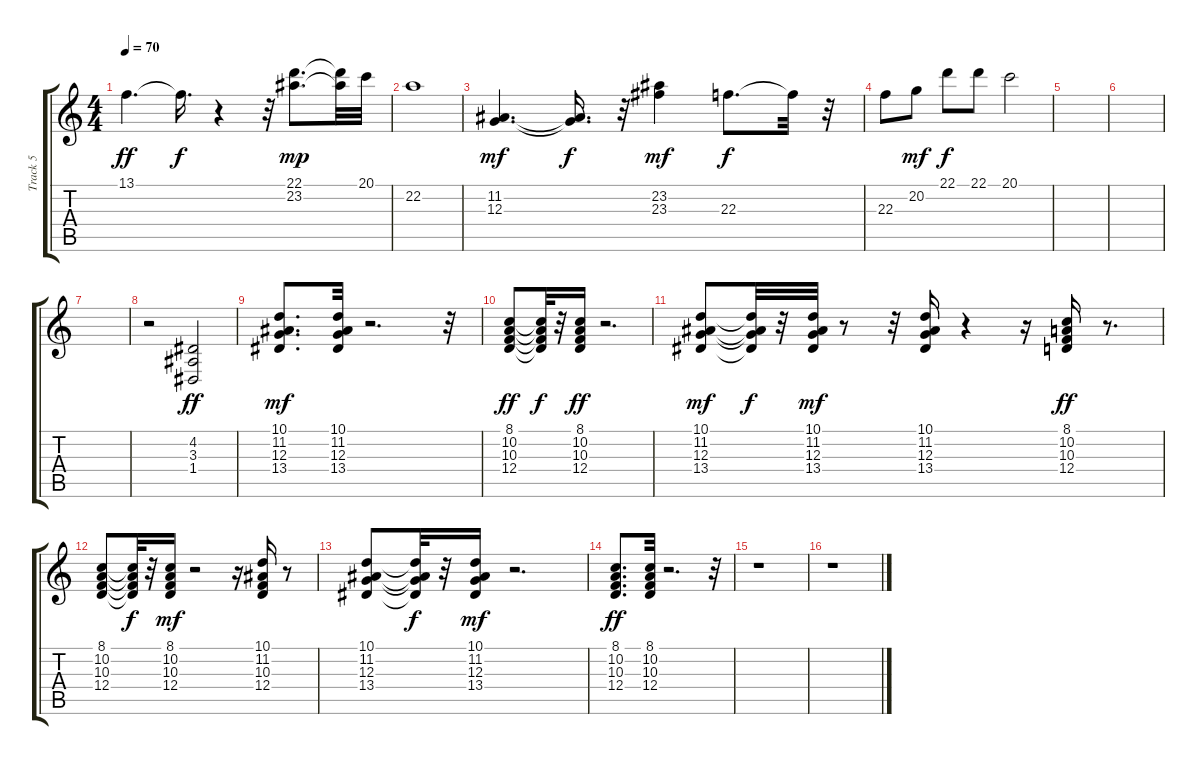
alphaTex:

\track ("Track 5" "Track 5") {instrument synthbrass1}
\staff {score tabs}
\tuning (E4 B3 G3 D3 A2 E2) {hide}
\ts (4 4)
\tempo 70
\clef g2
\ks c
13.1.4{d dy ff} 13.1{t}.16{d dy f} r.4 r.32 (22.1 23.2).8{d dy mp} (22.1{t} 23.2{t}).32 20.1.32 |
22.2.1 |
(11.2 12.3).4{d dy mf} (11.2{t} 12.3{t}).16{d dy f} r.32 (23.2 23.3).4{dy mf} 22.3.8{d dy f} 22.3{t}.32 r.32 |
22.3.8 20.2.8{dy mf} 22.1.8{dy f} 22.1.8 20.1.2 |
|
|
|
r.2 (4.2 3.3 1.4).2{dy ff instrument fx2soundtrack} |
(10.1 11.2 12.3 13.4).8{d dy mf volume 8 balance 8 instrument lead2sawtooth} (10.1 11.2 12.3 13.4).32 r.2{d} r.32 |
(8.1 10.2 10.3 12.4).8{dy ff} (8.1{t} 10.2{t} 10.3{t} 12.4{t}).32{dy f} r.32 (8.1 10.2 10.3 12.4).16{dy ff} r.2{d} |
(10.1 11.2 12.3 13.4).8{dy mf} (10.1{t} 11.2{t} 12.3{t} 13.4{t}).32{dy f} r.32 (10.1 11.2 12.3 13.4).32{dy mf} r.8 r.32 (10.1 11.2 12.3 13.4).16 r.4 r.16 (8.1 10.2 10.3 12.4).16{dy ff} r.8{d} |
(8.1 10.2 10.3 12.4).8 (8.1{t} 10.2{t} 10.3{t} 12.4{t}).32{dy f} r.32 (8.1 10.2 10.3 12.4).16{dy mf} r.2 r.16 (10.1 11.2 10.3 12.4).16 r.8 |
(10.1 11.2 12.3 13.4).8 (10.1{t} 11.2{t} 12.3{t} 13.4{t}).32{dy f} r.32 (10.1 11.2 12.3 13.4).16{dy mf} r.2{d} |
(8.1 10.2 10.3 12.4).8{d dy ff} (8.1 10.2 10.3 12.4).32 r.2{d} r.32 |
r.1 |
r.1
